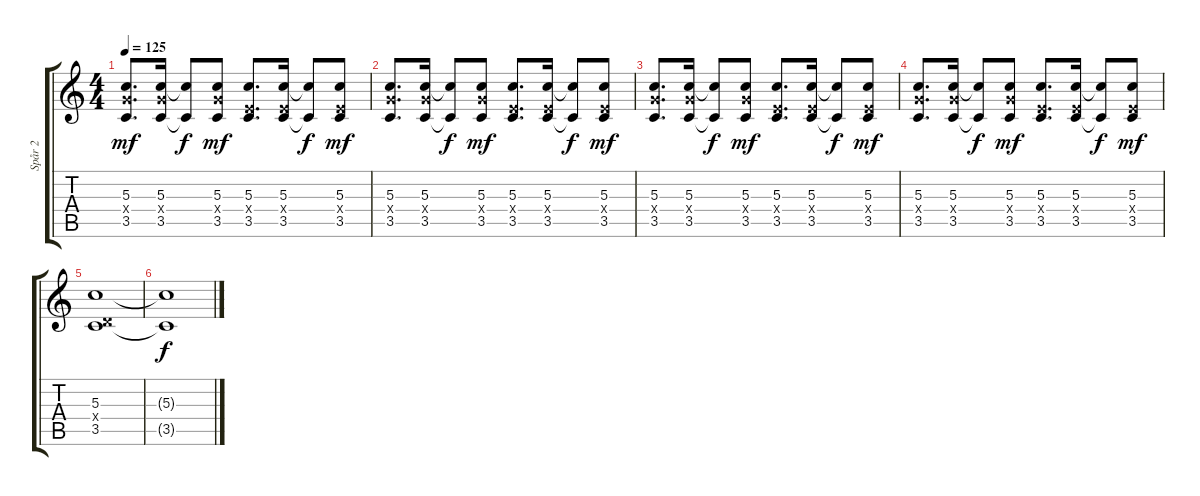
\track ("Spår 2" "Spår 2") {instrument overdrivenguitar}
\staff {score tabs}
\tuning (E4 B3 G3 D3 A2 E2) {hide}
\ts (4 4)
\tempo 125
\clef g2
\ks c
(5.3 5.4{x} 3.5).8{d dy mf} (5.3 5.4{x} 3.5).16 (5.3{t} 3.5{t}).8{dy f} (5.3 5.4{x} 3.5).8{dy mf} (5.3 2.4{x} 3.5).8{d} (5.3 2.4{x} 3.5).16 (5.3{t} 3.5{t}).8{dy f} (5.3 2.4{x} 3.5).8{dy mf} |
(5.3 5.4{x} 3.5).8{d} (5.3 5.4{x} 3.5).16 (5.3{t} 3.5{t}).8{dy f} (5.3 5.4{x} 3.5).8{dy mf} (5.3 2.4{x} 3.5).8{d} (5.3 2.4{x} 3.5).16 (5.3{t} 3.5{t}).8{dy f} (5.3 2.4{x} 3.5).8{dy mf} |
(5.3 5.4{x} 3.5).8{d} (5.3 5.4{x} 3.5).16 (5.3{t} 3.5{t}).8{dy f} (5.3 5.4{x} 3.5).8{dy mf} (5.3 2.4{x} 3.5).8{d} (5.3 2.4{x} 3.5).16 (5.3{t} 3.5{t}).8{dy f} (5.3 2.4{x} 3.5).8{dy mf} |
(5.3 5.4{x} 3.5).8{d} (5.3 5.4{x} 3.5).16 (5.3{t} 3.5{t}).8{dy f} (5.3 5.4{x} 3.5).8{dy mf} (5.3 2.4{x} 3.5).8{d} (5.3 2.4{x} 3.5).16 (5.3{t} 3.5{t}).8{dy f} (5.3 2.4{x} 3.5).8{dy mf} |
(5.3 0.4{x} 3.5).1 |
(5.3{t} 3.5{t}).1{dy f}
